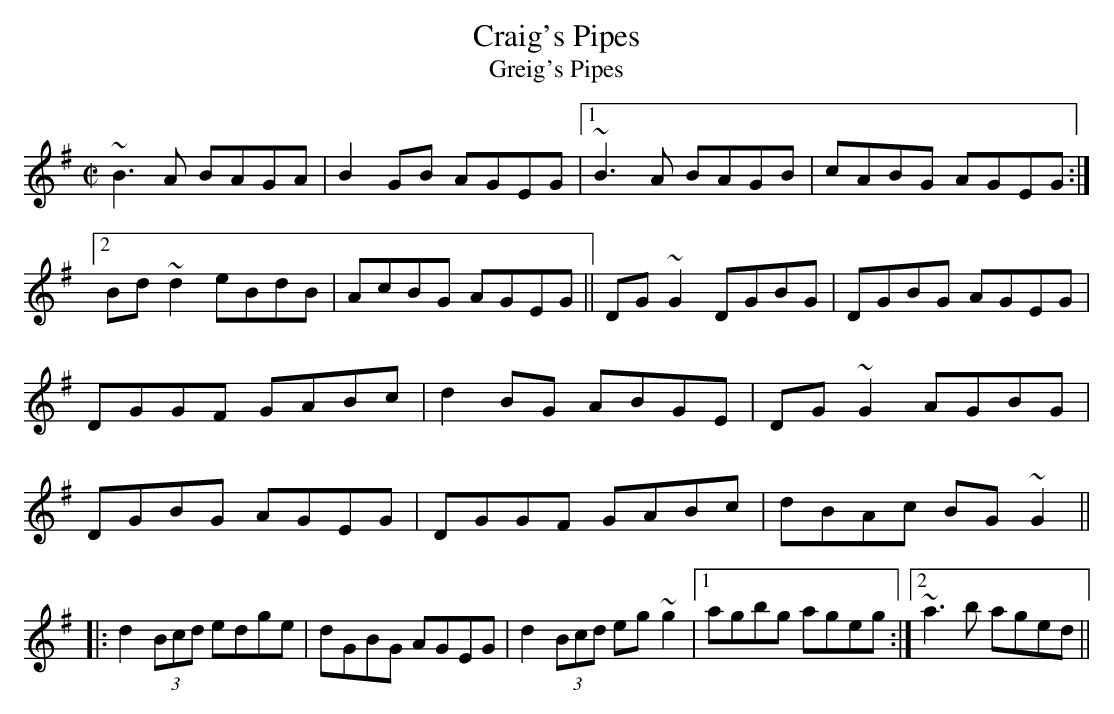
X:1
T:Craig's Pipes
T:Greig's Pipes
M:C|
K:G
~B3A BAGA|B2GB AGEG|1 ~B3A BAGB|cABG AGEG:|2 Bd~d2 eBdB|AcBG AGEG|| \
DG~G2 DGBG|DGBG AGEG|DGGF GABc|d2BG ABGE| \
DG~G2 AGBG|DGBG AGEG|DGGF GABc|dBAc BG~G2|| \
|:d2 (3Bcd edge|dGBG AGEG|d2 (3Bcd eg~g2|1 agbg ageg:|2 ~a3b aged||
